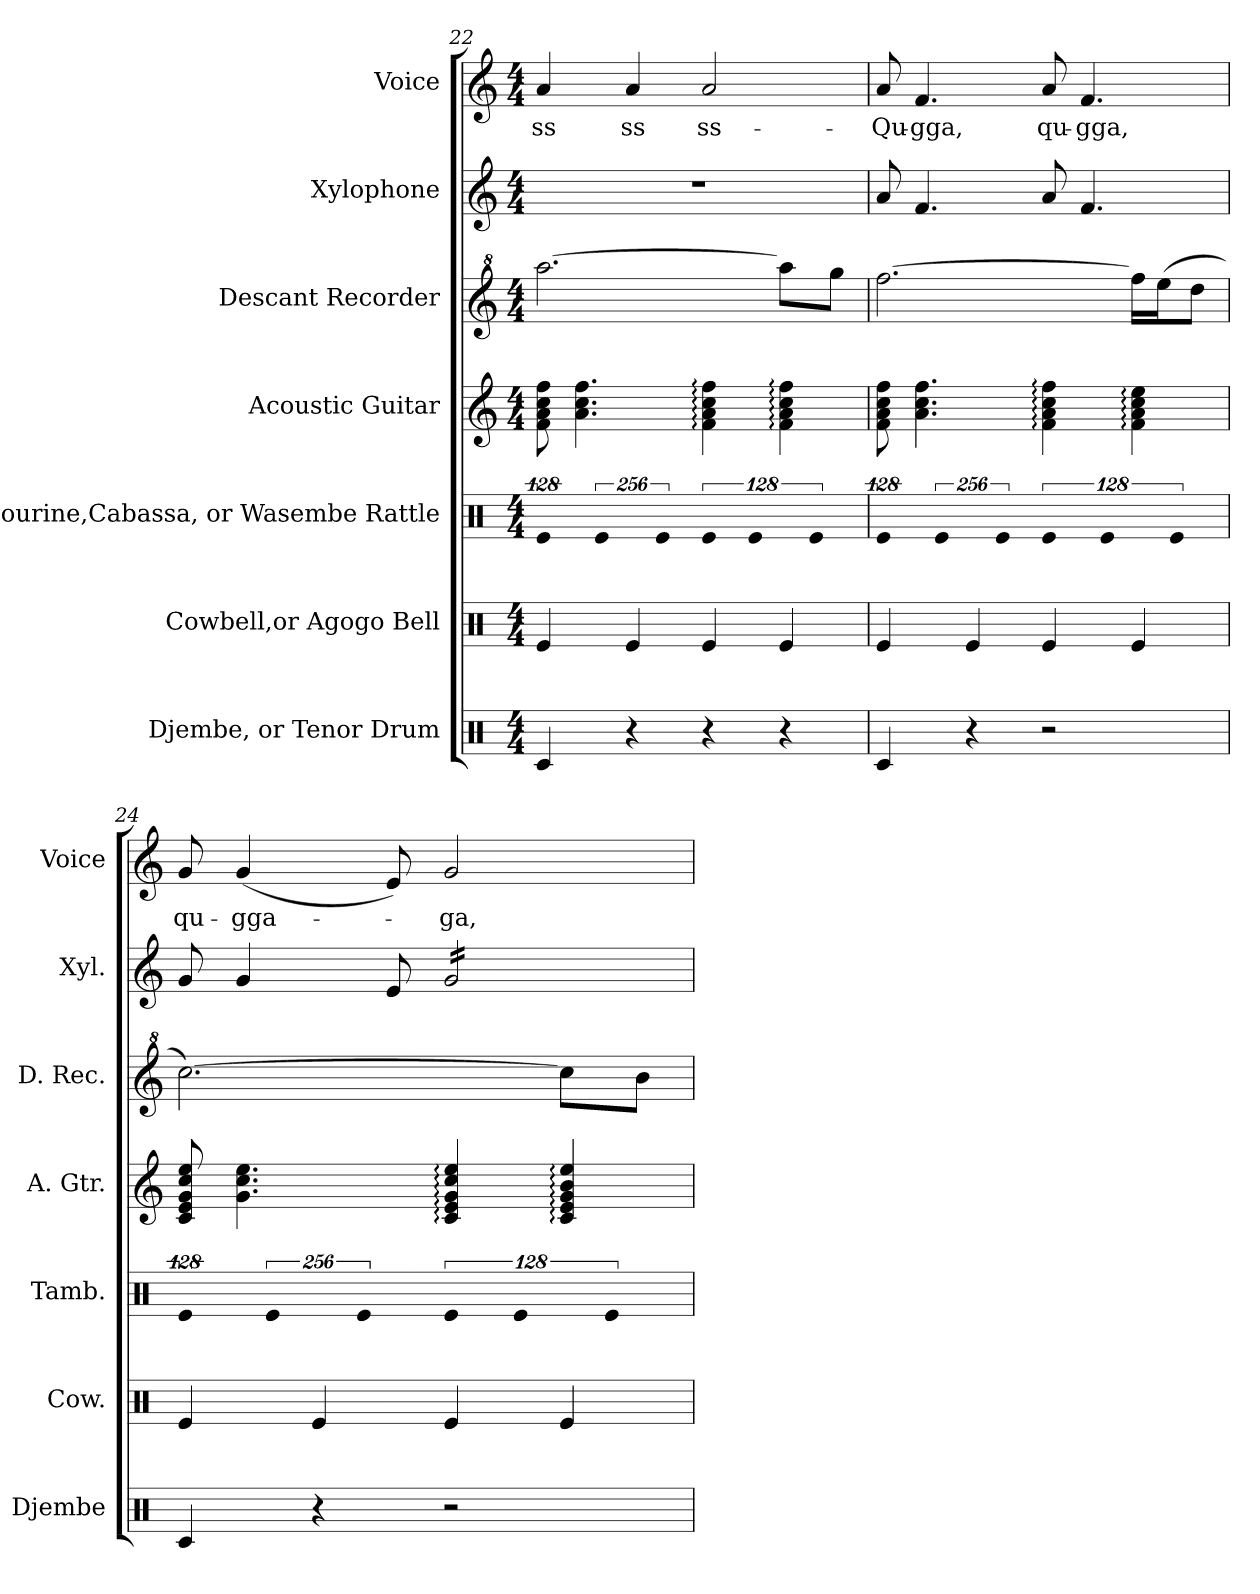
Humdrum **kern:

**kern	**kern	**kern	**kern	**kern	**kern	**kern	**text
*part7	*part6	*part5	*part4	*part3	*part2	*part1	*part1
*staff7	*staff6	*staff5	*staff4	*staff3	*staff2	*staff1	*staff1
*I"Djembe, or  Tenor Drum	*I"Cowbell,or  Agogo Bell	*I"Tambourine,Cabassa,  or Wasembe Rattle	*I"Acoustic Guitar	*I"Descant Recorder	*I"Xylophone	*I"Voice	*
*I'Djembe	*I'Cow.	*I'Tamb.	*I'A. Gtr.	*I'D. Rec.	*I'Xyl.	*I'Voice	*
*clefX	*clefX	*clefX	*clefG2	*clefG^2	*clefG2	*clefG2	*
*	*	*	*ITrd7c12	*ITrd-7c-12	*ITrd-7c-12	*	*
*k[]	*k[]	*k[]	*k[]	*k[]	*k[]	*k[]	*
*C:	*C:	*C:	*C:	*C:	*C:	*C:	*
*M4/4	*M4/4	*M4/4	*M4/4	*M4/4	*M4/4	*M4/4	*
=22	=22	=22	=22	=22	=22	=22	=22
!	!	!LO:N:vis=4	!	!	!	!	!
!	!	!	!	!	!	!	!LO:LY:b:color=#000000
4Rci/	4Rei/	512%85Rei/	8Fi\ 8Ai 8ci 8fi	[2.aaaai\	1r	4ai/	-ss
.	.	.	4.Ai\ 4.ci 4.fi	.	.	.	.
!	!	!LO:N:vis=4	!	!	!	!	!
.	.	1024%171Rei/	.	.	.	.	.
!	!	!	!	!	!	!	!LO:LY:b:color=#000000
4r	4Rei/	.	.	.	.	4ai/	ss
!	!	!LO:N:vis=4	!	!	!	!	!
.	.	1024%171Rei/	.	.	.	.	.
!	!	!LO:N:vis=4	!	!	!	!	!
!	!	!	!	!	!	!	!LO:LY:b:color=#000000
4r	4Rei/	512%85Rei/	4Fi\: 4Ai: 4ci: 4fi:	.	.	2ai/	ss-
!	!	!LO:N:vis=4	!	!	!	!	!
.	.	1024%171Rei/	.	.	.	.	.
4r	4Rei/	.	4Fi\: 4Ai: 4ci: 4fi:	8aaaai\L]	.	.	.
!	!	!LO:N:vis=4	!	!	!	!	!
.	.	1024%171Rei/	.	.	.	.	.
.	.	.	.	8ggggi\J	.	.	.
=23	=23	=23	=23	=23	=23	=23	=23
!	!	!LO:N:vis=4	!	!	!	!	!
!	!	!	!	!	!	!	!LO:LY:b:color=#000000
4Rci/	4Rei/	512%85Rei/	8Fi\ 8Ai 8ci 8fi	[2.ffffi\	8aai/	8ai/	-Qu-
!	!	!	!	!	!	!	!LO:LY:b:color=#000000
.	.	.	4.Ai\ 4.ci 4.fi	.	4.ffi/	4.fi/	-gga,
!	!	!LO:N:vis=4	!	!	!	!	!
.	.	1024%171Rei/	.	.	.	.	.
4r	4Rei/	.	.	.	.	.	.
!	!	!LO:N:vis=4	!	!	!	!	!
.	.	1024%171Rei/	.	.	.	.	.
!	!	!LO:N:vis=4	!	!	!	!	!
!	!	!	!	!	!	!	!LO:LY:b:color=#000000
2r	4Rei/	512%85Rei/	4Fi\: 4Ai: 4ci: 4fi:	.	8aai/	8ai/	qu-
!	!	!	!	!	!	!	!LO:LY:b:color=#000000
.	.	.	.	.	4.ffi/	4.fi/	-gga,
!	!	!LO:N:vis=4	!	!	!	!	!
.	.	1024%171Rei/	.	.	.	.	.
.	4Rei/	.	4Fi\: 4Ai: 4ci: 4ei:	16ffffi\LL]	.	.	.
.	.	.	.	(16eeeei\J	.	.	.
!	!	!LO:N:vis=4	!	!	!	!	!
.	.	1024%171Rei/	.	.	.	.	.
.	.	.	.	8ddddi\J	.	.	.
!!LO:LB:g=z
=24	=24	=24	=24	=24	=24	=24	=24
!	!	!LO:N:vis=4	!	!	!	!	!
!	!	!	!	!	!	!	!LO:LY:b:color=#000000
4Rci/	4Rei/	512%85Rei/	8Ci/ 8Ei 8Gi 8ci 8ei	[2.cccci\)	8ggi/	8gi/	qu-
!	!	!	!	!	!	!	!LO:LY:b:color=#000000
.	.	.	4.Gi\ 4.ci 4.ei	.	4ggi/	(4gi/	-gga-
!	!	!LO:N:vis=4	!	!	!	!	!
.	.	1024%171Rei/	.	.	.	.	.
4r	4Rei/	.	.	.	.	.	.
!	!	!LO:N:vis=4	!	!	!	!	!
.	.	1024%171Rei/	.	.	.	.	.
.	.	.	.	.	8eei/	8ei/)	.
!	!	!LO:N:vis=4	!	!	!	!	!
!	!	!	!	!	!	!	!LO:LY:b:color=#000000
*	*	*	*	*	*tremolo	*	*
2r	4Rei/	512%85Rei/	4Ci/: 4Ei: 4Gi: 4ci: 4ei:	.	16ggi/LL	2gi/	-ga,
.	.	.	.	.	16ggi/	.	.
.	.	.	.	.	16ggi/	.	.
!	!	!LO:N:vis=4	!	!	!	!	!
.	.	1024%171Rei/	.	.	.	.	.
.	.	.	.	.	16ggi/	.	.
.	4Rei/	.	4Ci/: 4Ei: 4Gi: 4Bi: 4ei:	8cccci\L]	16ggi/	.	.
.	.	.	.	.	16ggi/	.	.
!	!	!LO:N:vis=4	!	!	!	!	!
.	.	1024%171Rei/	.	.	.	.	.
.	.	.	.	8bbbi\J	16ggi/	.	.
.	.	.	.	.	16ggi/JJ	.	.
*	*	*	*	*	*Xtremolo	*	*
=	=	=	=	=	=	=	=
*-	*-	*-	*-	*-	*-	*-	*-
